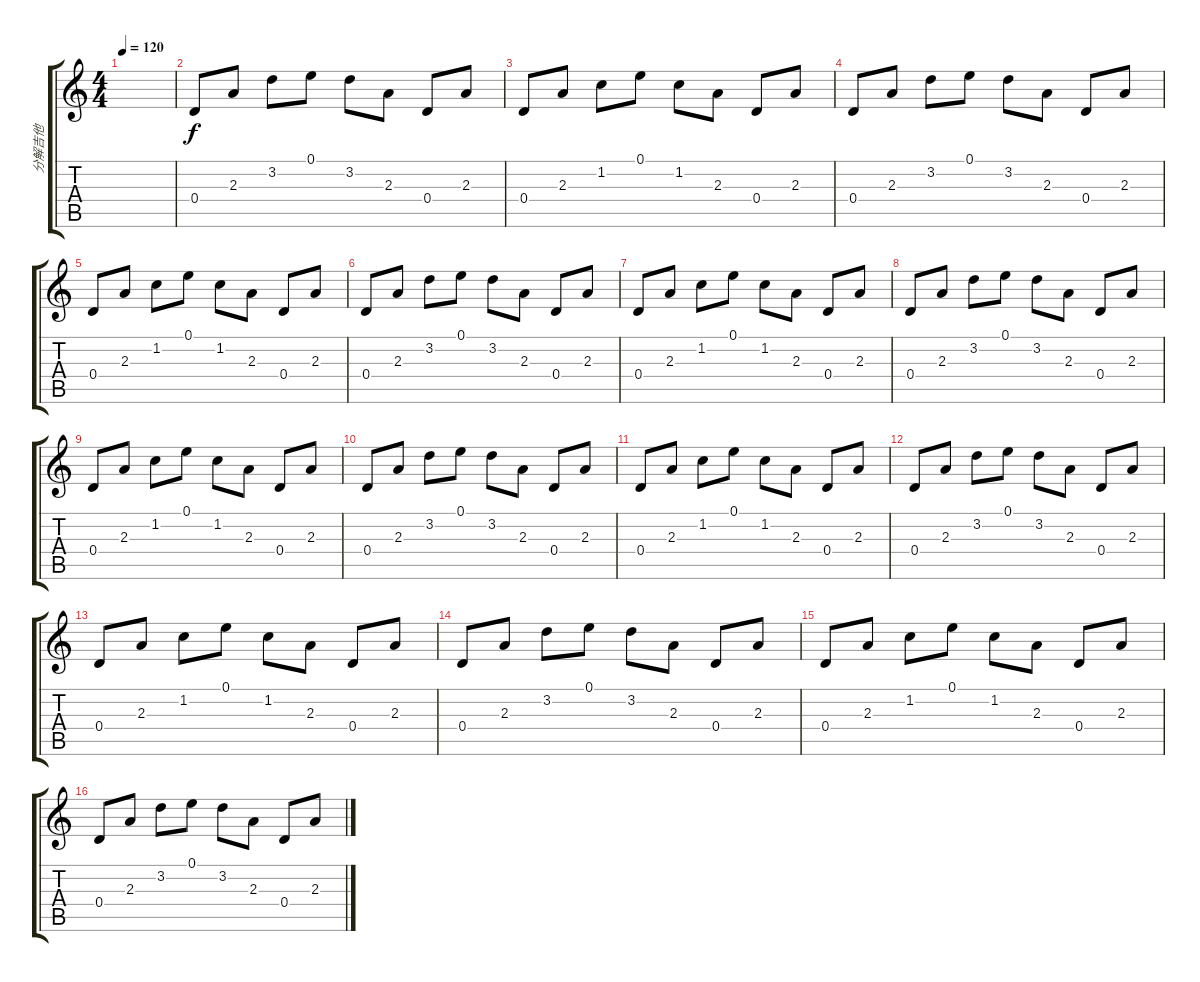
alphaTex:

\track ("分解吉他" "分解吉他") {instrument acousticguitarnylon}
\staff {score tabs}
\tuning (E4 B3 G3 D3 A2 E2) {hide}
\ts (4 4)
\tempo 120
\clef g2
\ks c
|
0.4.8 2.3.8 3.2.8 0.1.8 3.2.8 2.3.8 0.4.8 2.3.8 |
0.4.8 2.3.8 1.2.8 0.1.8 1.2.8 2.3.8 0.4.8 2.3.8 |
0.4.8 2.3.8 3.2.8 0.1.8 3.2.8 2.3.8 0.4.8 2.3.8 |
0.4.8 2.3.8 1.2.8 0.1.8 1.2.8 2.3.8 0.4.8 2.3.8 |
0.4.8 2.3.8 3.2.8 0.1.8 3.2.8 2.3.8 0.4.8 2.3.8 |
0.4.8 2.3.8 1.2.8 0.1.8 1.2.8 2.3.8 0.4.8 2.3.8 |
0.4.8 2.3.8 3.2.8 0.1.8 3.2.8 2.3.8 0.4.8 2.3.8 |
0.4.8 2.3.8 1.2.8 0.1.8 1.2.8 2.3.8 0.4.8 2.3.8 |
0.4.8 2.3.8 3.2.8 0.1.8 3.2.8 2.3.8 0.4.8 2.3.8 |
0.4.8 2.3.8 1.2.8 0.1.8 1.2.8 2.3.8 0.4.8 2.3.8 |
0.4.8 2.3.8 3.2.8 0.1.8 3.2.8 2.3.8 0.4.8 2.3.8 |
0.4.8 2.3.8 1.2.8 0.1.8 1.2.8 2.3.8 0.4.8 2.3.8 |
0.4.8 2.3.8 3.2.8 0.1.8 3.2.8 2.3.8 0.4.8 2.3.8 |
0.4.8 2.3.8 1.2.8 0.1.8 1.2.8 2.3.8 0.4.8 2.3.8 |
0.4.8 2.3.8 3.2.8 0.1.8 3.2.8 2.3.8 0.4.8 2.3.8
